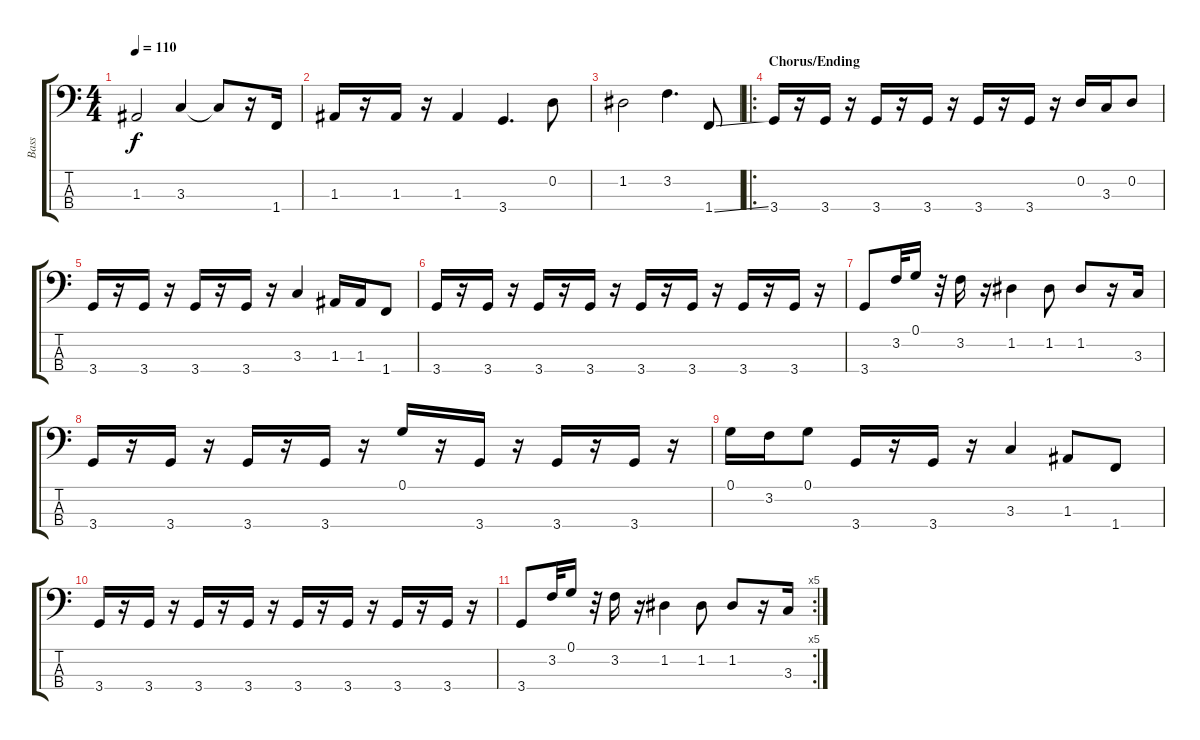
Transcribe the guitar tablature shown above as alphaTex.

\track ("Bass" "Bass") {instrument electricbassfinger}
\staff {score tabs}
\tuning (G2 D2 A1 E1) {hide}
\ts (4 4)
\tempo 110
\clef f4
\ks c
1.3.2{dy f} 3.3.4 3.3{t}.8 r.16 1.4.16 |
1.3.16 r.16 1.3.16 r.16 1.3.4 3.4.4{d} 0.2.8 |
1.2.2 3.2.4{d} 1.4{ss}.8 |
\ro
\section ("" "Chorus/Ending")
3.4.16 r.16 3.4.16 r.16 3.4.16 r.16 3.4.16 r.16 3.4.16 r.16 3.4.16 r.16 0.2.16 3.3.16 0.2.8 |
3.4.16 r.16 3.4.16 r.16 3.4.16 r.16 3.4.16 r.16 3.3.4 1.3.16 1.3.16 1.4.8 |
3.4.16 r.16 3.4.16 r.16 3.4.16 r.16 3.4.16 r.16 3.4.16 r.16 3.4.16 r.16 3.4.16 r.16 3.4.16 r.16 |
3.4.8 3.2.32 0.1.16 r.32 3.2.16 r.16 1.2.4 1.2.8 1.2.8 r.16 3.3.16 |
3.4.16 r.16 3.4.16 r.16 3.4.16 r.16 3.4.16 r.16 0.1.16 r.16 3.4.16 r.16 3.4.16 r.16 3.4.16 r.16 |
0.1.16 3.2.16 0.1.8 3.4.16 r.16 3.4.16 r.16 3.3.4 1.3.8 1.4.8 |
3.4.16 r.16 3.4.16 r.16 3.4.16 r.16 3.4.16 r.16 3.4.16 r.16 3.4.16 r.16 3.4.16 r.16 3.4.16 r.16 |
\rc 5
3.4.8 3.2.32 0.1.16 r.32 3.2.16 r.16 1.2.4 1.2.8 1.2.8 r.16 3.3.16
